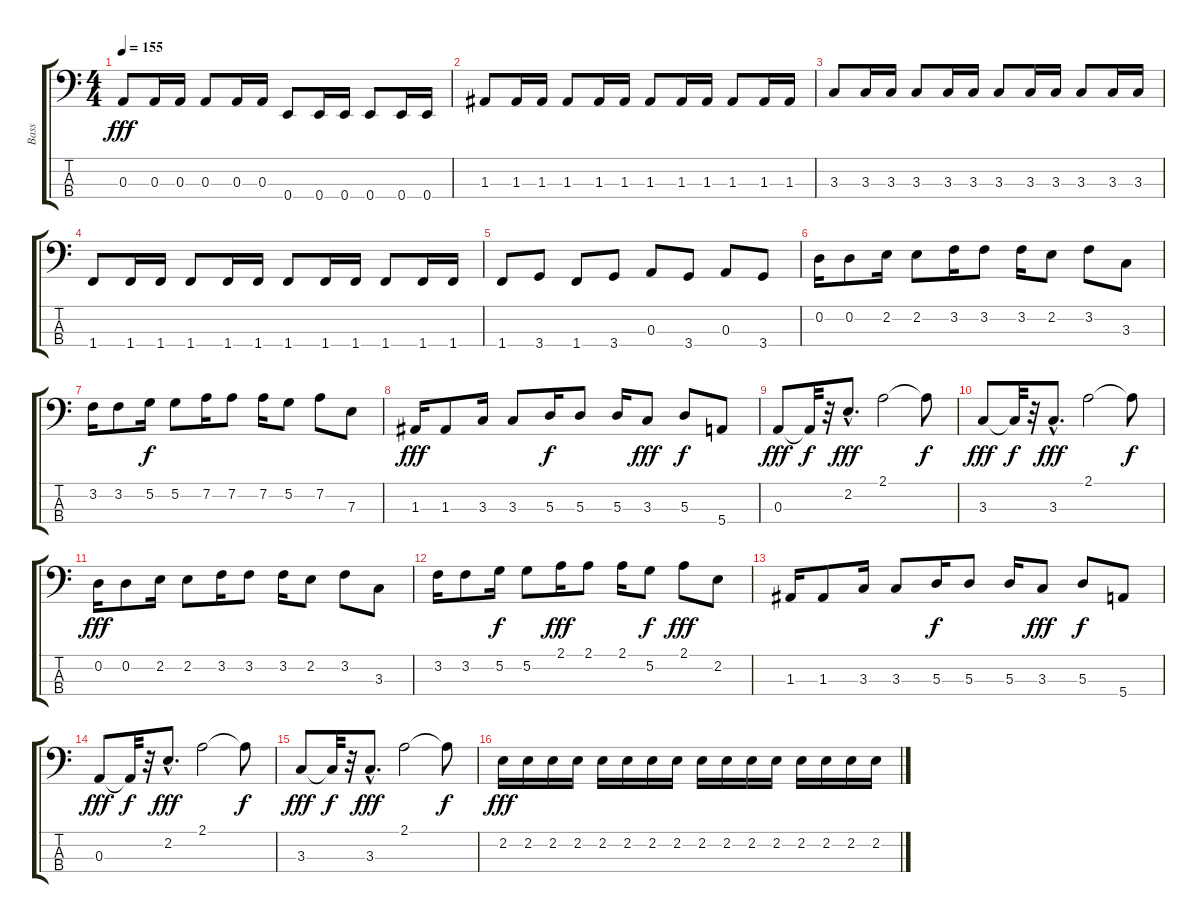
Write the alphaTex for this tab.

\track ("Bass" "Bass") {instrument electricbassfinger}
\staff {score tabs}
\tuning (G2 D2 A1 E1) {hide}
\ts (4 4)
\tempo 155
\clef f4
\ks c
0.3.8{dy fff} 0.3.16 0.3.16 0.3.8 0.3.16 0.3.16 0.4.8 0.4.16 0.4.16 0.4.8 0.4.16 0.4.16 |
1.3.8 1.3.16 1.3.16 1.3.8 1.3.16 1.3.16 1.3.8 1.3.16 1.3.16 1.3.8 1.3.16 1.3.16 |
3.3.8 3.3.16 3.3.16 3.3.8 3.3.16 3.3.16 3.3.8 3.3.16 3.3.16 3.3.8 3.3.16 3.3.16 |
1.4.8 1.4.16 1.4.16 1.4.8 1.4.16 1.4.16 1.4.8 1.4.16 1.4.16 1.4.8 1.4.16 1.4.16 |
1.4.8 3.4.8 1.4.8 3.4.8 0.3.8 3.4.8 0.3.8 3.4.8 |
0.2.16 0.2.8 2.2.16 2.2.8 3.2.16 3.2.8 3.2.16 2.2.8 3.2.8 3.3.8 |
3.2.16 3.2.8 5.2.16{dy f} 5.2.8 7.2.16 7.2.8 7.2.16 5.2.8 7.2.8 7.3.8 |
1.3.16{dy fff} 1.3.8 3.3.16 3.3.8 5.3.16{dy f} 5.3.8 5.3.16 3.3.8{dy fff} 5.3.8{dy f} 5.4.8 |
0.3.8{dy fff} 0.3{t}.32{dy f} r.32 2.2{hac}.8{d dy fff} 2.1.2 2.1{t}.8{dy f} |
3.3.8{dy fff} 3.3{t}.32{dy f} r.32 3.3{hac}.8{d dy fff} 2.1.2 2.1{t}.8{dy f} |
0.2.16{dy fff} 0.2.8 2.2.16 2.2.8 3.2.16 3.2.8 3.2.16 2.2.8 3.2.8 3.3.8 |
3.2.16 3.2.8 5.2.16{dy f} 5.2.8 2.1.16{dy fff} 2.1.8 2.1.16 5.2.8{dy f} 2.1.8{dy fff} 2.2.8 |
1.3.16 1.3.8 3.3.16 3.3.8 5.3.16{dy f} 5.3.8 5.3.16 3.3.8{dy fff} 5.3.8{dy f} 5.4.8 |
0.3.8{dy fff} 0.3{t}.32{dy f} r.32 2.2{hac}.8{d dy fff} 2.1.2 2.1{t}.8{dy f} |
3.3.8{dy fff} 3.3{t}.32{dy f} r.32 3.3{hac}.8{d dy fff} 2.1.2 2.1{t}.8{dy f} |
2.2.16{dy fff} 2.2.16 2.2.16 2.2.16 2.2.16 2.2.16 2.2.16 2.2.16 2.2.16 2.2.16 2.2.16 2.2.16 2.2.16 2.2.16 2.2.16 2.2.16
